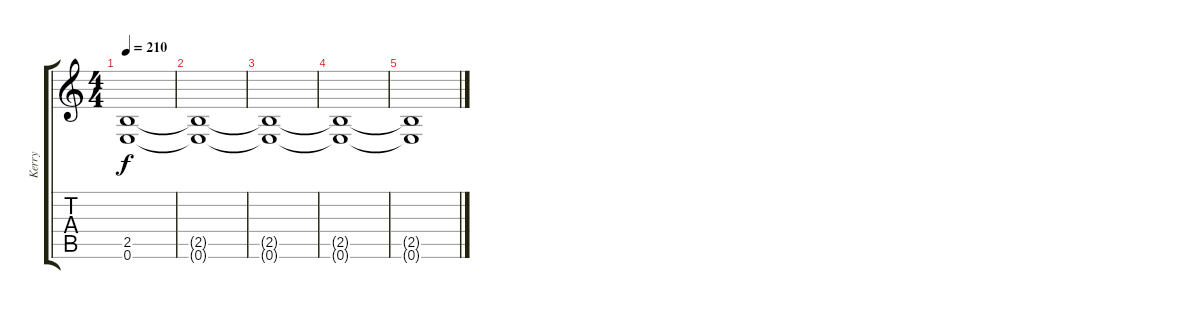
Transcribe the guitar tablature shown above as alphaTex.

\track ("Kerry" "Kerry") {instrument distortionguitar}
\staff {score tabs}
\tuning (E4 B3 G3 D3 A2 E2) {hide}
\ts (4 4)
\tempo 210
\clef g2
\ks c
(2.5{t} 0.6{t}).1{dy f} |
(2.5{t} 0.6{t}).1 |
(2.5{t} 0.6{t}).1 |
(2.5{t} 0.6{t}).1 |
(2.5{t} 0.6{t}).1
